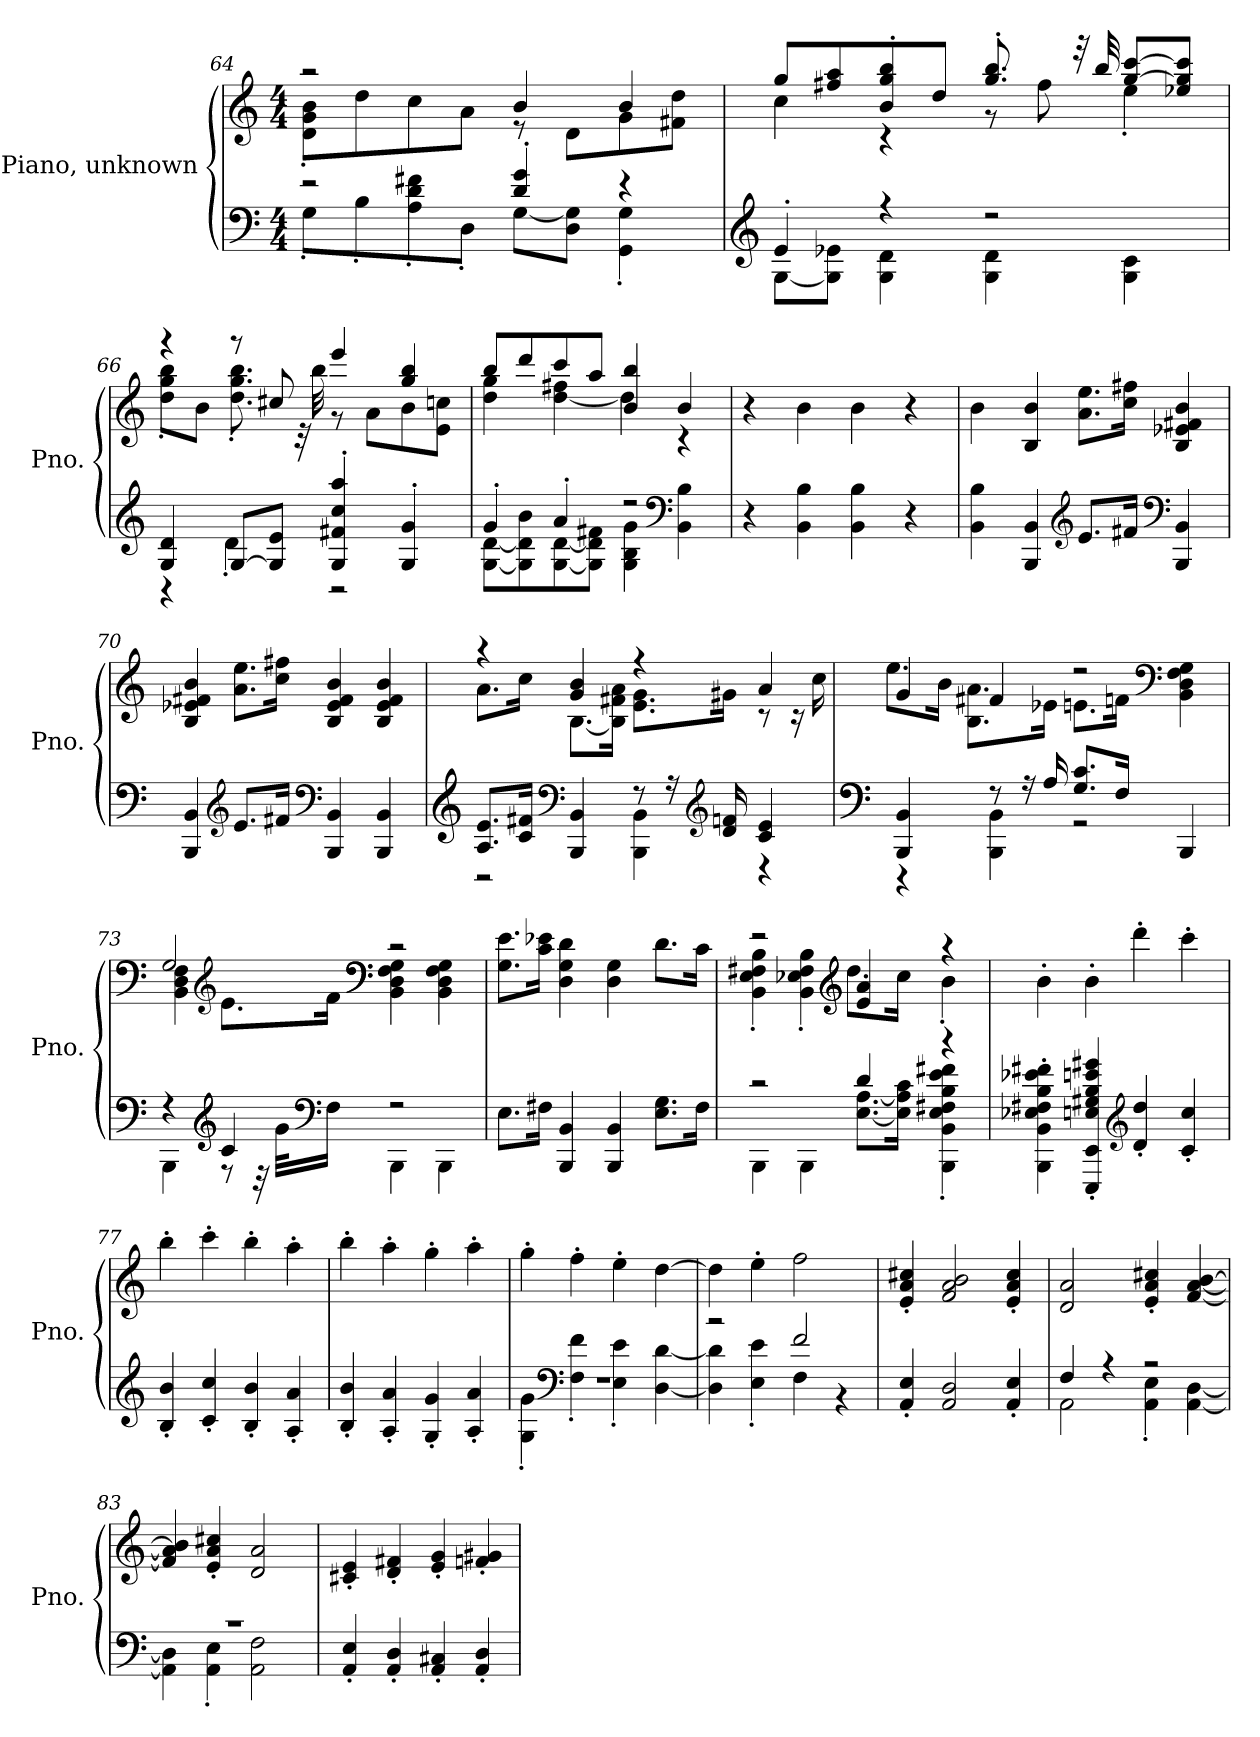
**kern	**kern
*part1	*part1
*staff2	*staff1
*I"Piano, unknown	*
*I'Pno.	*
!!LO:LB:g=z
*clefF4	*clefG2
*k[]	*k[]
*M4/4	*M4/4
=64	=64
*^	*^
2r	8G'\L	2r	8d\' 8g\' 8b\'L
.	8B'\	.	8dd\
.	8A\' 8d\' 8f#X\'	.	8cc\
.	8D'\J	.	8a\J
4d/' 4g/'	[8G\L	4b/	8r
.	8D\ 8G\]J	.	8d\L
4r	4GG\' 4G\'	4b/	8g\
.	.	.	8f#X\ 8dd\J
=65	=65	=65	=65
*clefG2	*	*	*
4e'/	[8G\L	8gg/L	4cc\
.	8G\] 8e-X\J	8ff#X/ 8aa/	.
4r	4G\ 4d\	8b/' 8gg/' 8bb/'	4r
.	.	8dd/J	.
2r	4G\ 4d\	8.gg/' 8.bb/'	8r
.	.	.	8ff#\
.	.	32r	.
.	.	32bb/	.
.	4G\ 4c\	[8gg/ [8ccc/L	4ee'\
.	.	8ee-X/ 8gg/] 8ccc/]J	.
=66	=66	=66	=66
4G/ 4d/	4r	4r	8dd\' 8gg\' 8bb\'L
.	.	.	8b\J
[8G/L	4d'\	8r	8.dd\' 8.gg\' 8.bb\'
8G/] 8e/J	.	8cc#X/	.
.	.	.	32r
.	.	.	32bb\
4G/' 4f#X/' 4cc/' 4aa/'	2r	4eee/	8r
.	.	.	8a\L
4G/' 4g/'	.	4gg/ 4bb/	8b\
.	.	.	8e\ 8ccn\J
!!LO:LB:g=z	!!
=67	=67	=67	=67
4g'/	[8G\ [8d\L	8bb/L	4dd\ 4gg\
.	8G\] 8d\] 8b\	8ddd/	.
4a'/	[8G\ [8d\	8ccc/	[4dd\ 4ff#X\
.	8G\] 8d\] 8f#X\J	8aa/J	.
2r	4G\ 4B\ 4g\	4b/ 4bb/	4dd\]
*clefF4	*	*	*
.	4BB\ 4B\	4b/	4r
*v	*v	*	*
*	*v	*v
=68	=68
4r	4r
4BB\ 4B\	4b\
4BB\ 4B\	4b\
4r	4r
=69	=69
4BB\ 4B\	4b\
4BBB/ 4BB/	4B/ 4b/
*clefG2	*
8.e/L	8.a\ 8.ee\L
16f#X/Jk	16cc\ 16ff#X\Jk
*clefF4	*
4BBB/ 4BB/	4B/ 4e-X/ 4f#X/ 4b/
=70	=70
4BBB/ 4BB/	4B/ 4e-X/ 4f#X/ 4b/
*clefG2	*
8.e/L	8.a\ 8.ee\L
16f#X/Jk	16cc\ 16ff#X\Jk
*clefF4	*
4BBB/ 4BB/	4B/ 4e-/ 4f#/ 4b/
4BBB/ 4BB/	4B/ 4e-/ 4f#/ 4b/
!!LO:LB:g=z
=71	=71
*clefG2	*
*^	*^
8.A/ 8.e/L	2r	4r	8.a\L
16c/ 16f#X/Jk	.	.	16cc\Jk
*clefF4	*	*	*
4BBB/ 4BB/	.	4g/ 4b/	[8.B\L
.	.	.	16B\] 16f#X\ 16a\Jk
8r	4BBB\ 4BB\	4r	8.e\ 8.g\L
16r	.	.	.
*clefG2	*	*	*
16d/ 16fn/	.	.	16g#X\Jk
4c/ 4e/	4r	4a/	8r
.	.	.	16r
.	.	.	16cc\
=72	=72	=72	=72
*clefF4	*	*	*
4BBB/ 4BB/	4r	4g/	8.ee\L
.	.	.	16b\Jk
8r	4BBB\ 4BB\	4f#X/	8.B\ 8.a\L
16r	.	.	.
16A/	.	.	16e-X\Jk
8.G/ 8.c/L	2r	2r	8.en\L
16F/Jk	.	.	16fn\Jk
*	*	*clefF4	*
4BBB/	.	.	4BB\ 4D\ 4F\ 4G\
!!LO:LB:g=z	!!
=73	=73	=73	=73
4r	4BBB\	2G/	4BB\ 4D\ 4F\
*clefG2	*	*clefG2	*
4c/	8r	.	8.e\L
.	32r	.	.
.	32g\KLL	.	.
*clefF4	*	*	*
.	16F\JJ	.	16f\Jk
*	*	*clefF4	*
2r	4BBB\	2r	4BB\ 4D\ 4F\ 4G\
.	4BBB\	.	4BB\ 4D\ 4F\ 4G\
*v	*v	*	*
*	*v	*v
=74	=74
8.E\L	8.G\ 8.e\L
16F#X\Jk	16c\ 16e-X\Jk
4BBB/ 4BB/	4D\ 4G\ 4d\
4BBB/ 4BB/	4D\ 4G\
8.E\ 8.G\L	8.d\L
16F#\Jk	16c\Jk
=75	=75
*^	*^
2r	4BBB\	2r	4BB\' 4E\' 4F#X\' 4B\'
.	4BBB\	.	4BB\' 4E-X\' 4F#\' 4B\'
*	*	*clefG2	*
4d/	[8.E\ [8.A\L	4e/ 4a/	8.dd\L
.	16E\] 16A\] 16c\Jk	.	16cc\Jk
4r	4BBB\' 4BB\' 4E\' 4F#X\' 4B\' 4e\' 4f#X\'	4r	4b'\
*v	*v	*	*
*	*v	*v
!!LO:PB:g=z
=76	=76
4BBB\' 4BB\' 4E-X\' 4F#X\' 4B\' 4e-X\' 4f#X\'	4b'\
4EEE/' 4EE/' 4En/' 4G#X/' 4B/' 4en/' 4g#X/'	4b'\
*clefG2	*
4d/' 4dd/'	4ddd'\
4c/' 4cc/'	4ccc'\
=77	=77
4B/' 4b/'	4bb'\
4c/' 4cc/'	4ccc'\
4B/' 4b/'	4bb'\
4A/' 4a/'	4aa'\
=78	=78
4B/' 4b/'	4bb'\
4A/' 4a/'	4aa'\
4G/' 4g/'	4gg'\
4A/' 4a/'	4aa'\
=79	=79
*^	*
1r	4G\' 4g\'	4gg'\
*clefF4	*	*
.	4F\' 4f\'	4ff'\
.	4E\' 4e\'	4ee'\
.	[4D\ [4d\	[4dd\
=80	=80	=80
2r	4D\] 4d\]	4dd\]
.	4E\' 4e\'	4ee'\
2f/	4F\	2ff\
.	4r	.
*v	*v	*
=81	=81
4AA/' 4E/'	4e/' 4a/' 4cc#X/'
2AA/ 2D/	2f/ 2a/ 2b/
4AA/' 4E/'	4e/' 4a/' 4cc#/'
!!LO:LB:g=z
=82	=82
*^	*
4F/	2AA\	2d/ 2a/
4r	.	.
2r	4AA\' 4E\'	4e/' 4a/' 4cc#X/'
.	[4AA\ [4D\	[4f/ [4a/ [4b/
=83	=83	=83
1r	4AA\] 4D\]	4f/] 4a/] 4b/]
.	4AA\' 4E\'	4e/' 4a/' 4cc#X/'
.	2AA\ 2F\	2d/ 2a/
*v	*v	*
=84	=84
4AA/' 4E/'	4c#X/' 4e/'
4AA/' 4D/'	4d/' 4f#X/'
4AA/' 4C#X/'	4e/' 4g/'
4AA/' 4D/'	4fn/' 4g#X/'
=	=
*-	*-
